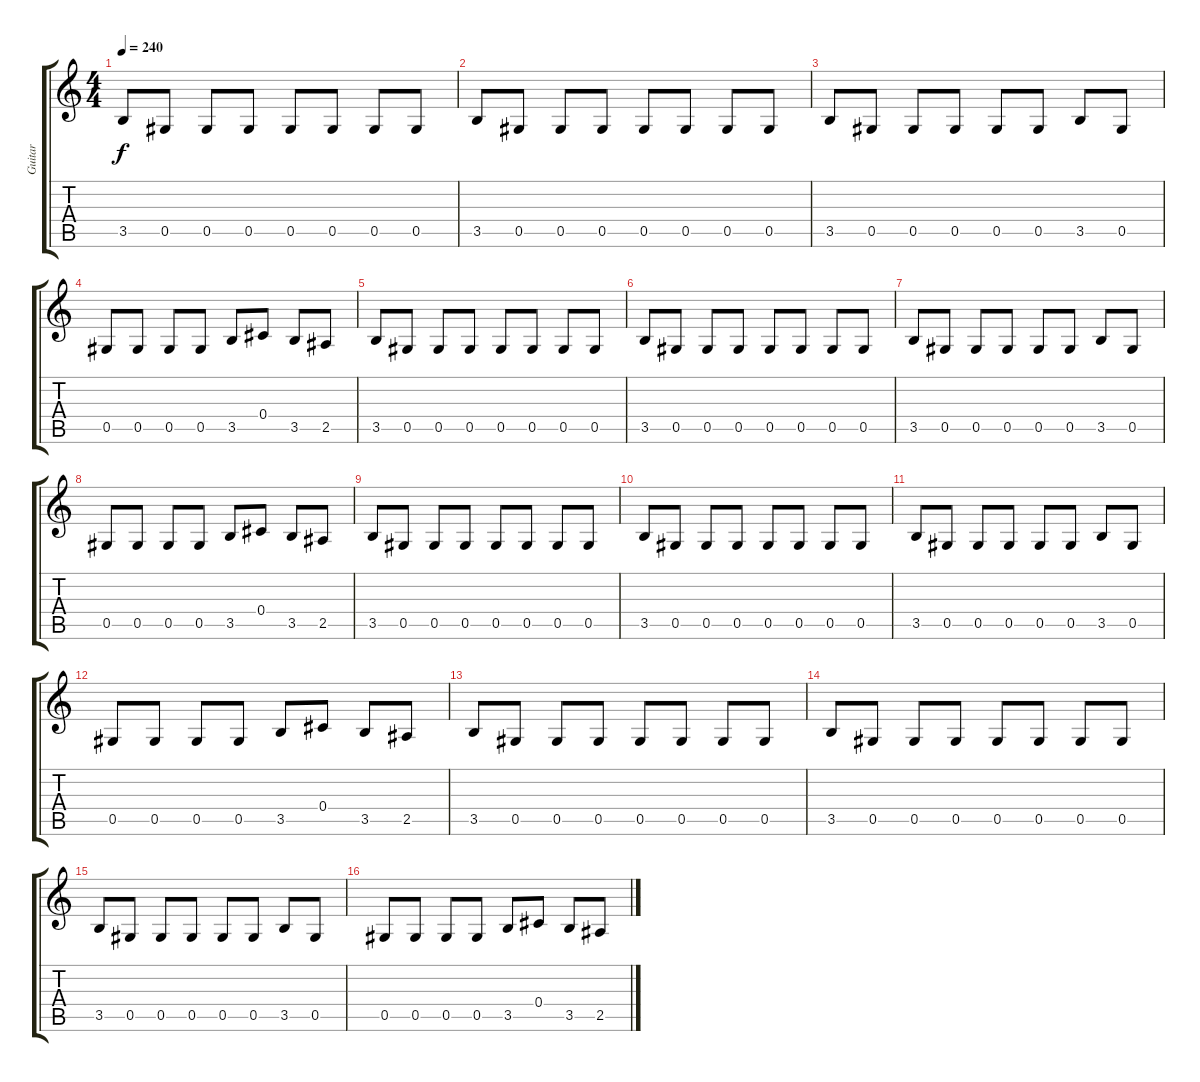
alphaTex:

\track ("Guitar" "Guitar") {instrument distortionguitar}
\staff {score tabs}
\tuning (Eb4 Bb3 Gb3 Db3 Ab2 Eb2) {hide}
\ts (4 4)
\tempo 240
\clef g2
\ks c
3.5.8{dy f} 0.5.8 0.5.8 0.5.8 0.5.8 0.5.8 0.5.8 0.5.8 |
3.5.8 0.5.8 0.5.8 0.5.8 0.5.8 0.5.8 0.5.8 0.5.8 |
3.5.8 0.5.8 0.5.8 0.5.8 0.5.8 0.5.8 3.5.8 0.5.8 |
0.5.8 0.5.8 0.5.8 0.5.8 3.5.8 0.4.8 3.5.8 2.5.8 |
3.5.8 0.5.8 0.5.8 0.5.8 0.5.8 0.5.8 0.5.8 0.5.8 |
3.5.8 0.5.8 0.5.8 0.5.8 0.5.8 0.5.8 0.5.8 0.5.8 |
3.5.8 0.5.8 0.5.8 0.5.8 0.5.8 0.5.8 3.5.8 0.5.8 |
0.5.8 0.5.8 0.5.8 0.5.8 3.5.8 0.4.8 3.5.8 2.5.8 |
3.5.8 0.5.8 0.5.8 0.5.8 0.5.8 0.5.8 0.5.8 0.5.8 |
3.5.8 0.5.8 0.5.8 0.5.8 0.5.8 0.5.8 0.5.8 0.5.8 |
3.5.8 0.5.8 0.5.8 0.5.8 0.5.8 0.5.8 3.5.8 0.5.8 |
0.5.8 0.5.8 0.5.8 0.5.8 3.5.8 0.4.8 3.5.8 2.5.8 |
3.5.8 0.5.8 0.5.8 0.5.8 0.5.8 0.5.8 0.5.8 0.5.8 |
3.5.8 0.5.8 0.5.8 0.5.8 0.5.8 0.5.8 0.5.8 0.5.8 |
3.5.8 0.5.8 0.5.8 0.5.8 0.5.8 0.5.8 3.5.8 0.5.8 |
0.5.8 0.5.8 0.5.8 0.5.8 3.5.8 0.4.8 3.5.8 2.5.8
